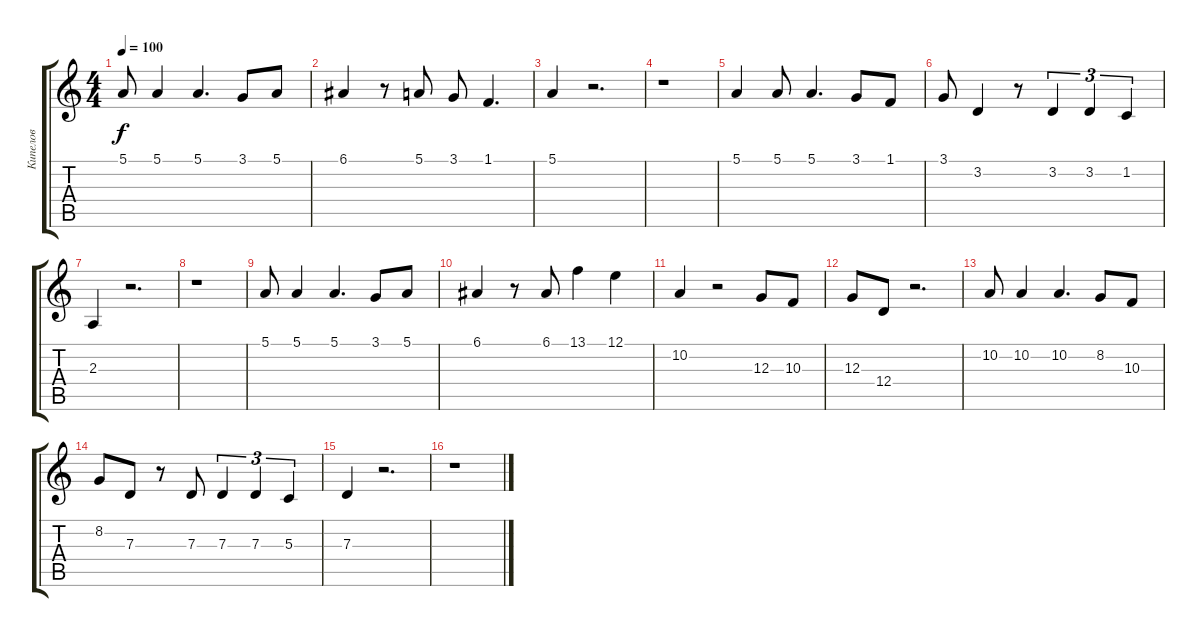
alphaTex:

\track ("Кипелов" "Кипелов") {instrument tenorsax}
\staff {score tabs}
\tuning (E4 B3 G3 D3 A2 E2) {hide}
\ts (4 4)
\tempo 100
\clef g2
\ks c
5.1.8{dy f volume 13 instrument tenorsax} 5.1.4 5.1.4{d} 3.1.8 5.1.8 |
6.1.4 r.8 5.1.8 3.1.8 1.1.4{d} |
5.1.4 r.2{d} |
r.1 |
5.1.4 5.1.8 5.1.4{d} 3.1.8 1.1.8 |
3.1.8 3.2.4 r.8 3.2.4{tu (3 2)} 3.2.4{tu (3 2)} 1.2.4{tu (3 2)} |
2.3.4 r.2{d} |
r.1 |
5.1.8 5.1.4 5.1.4{d} 3.1.8 5.1.8 |
6.1.4 r.8 6.1.8 13.1.4 12.1.4 |
10.2.4 r.2 12.3.8 10.3.8 |
12.3.8 12.4.8 r.2{d} |
10.2.8 10.2.4 10.2.4{d} 8.2.8 10.3.8 |
8.2.8 7.3.8 r.8 7.3.8 7.3.4{tu (3 2)} 7.3.4{tu (3 2)} 5.3.4{tu (3 2)} |
7.3.4 r.2{d} |
r.1
